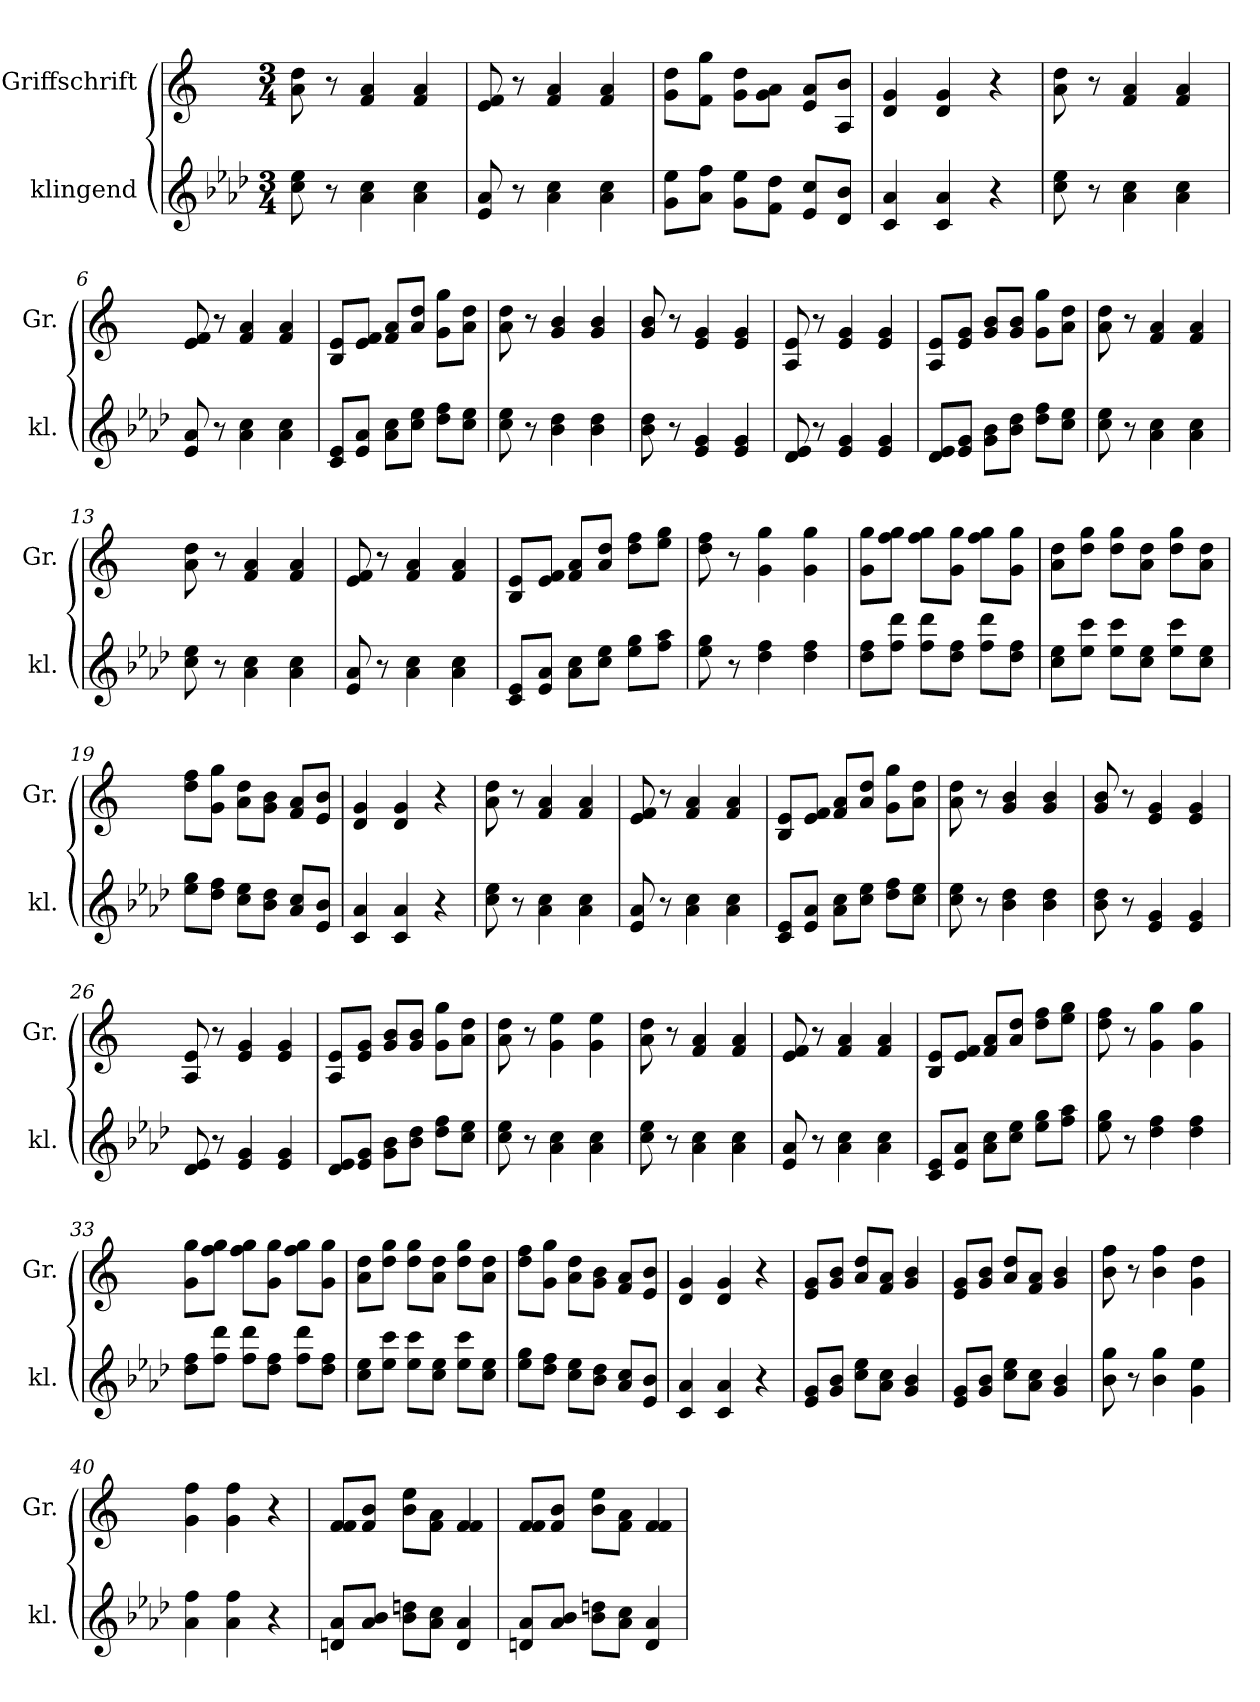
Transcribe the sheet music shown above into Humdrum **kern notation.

**kern	**kern
*part2	*part1
*staff2	*staff1
*I"klingend	*I"Griffschrift
*I'kl.	*I'Gr.
*k[b-e-a-d-]	*
*f:	*
*M3/4	*M3/4
=1	=1
8cc 8ee-	8ai 8ddi
8r	8r
4a- 4cc	4fi 4ai
4a- 4cc	4fi 4ai
=2	=2
8e- 8a-	8ei 8fi
8r	8r
4a- 4cc	4fi 4ai
4a- 4cc	4fi 4ai
=3	=3
8g 8ee-L	8gi 8ddiL
8a- 8ffJ	8fi 8ggiJ
8g 8ee-L	8gi 8ddiL
8dd- 8fJ	8gi 8aiJ
8e- 8ccL	8ei 8aiL
8d- 8b-J	8Ai 8biJ
=4	=4
4c 4a-	4dj 4gj
4c 4a-	4dj 4gj
4r	4r
=5	=5
8cc 8ee-	8ai 8ddi
8r	8r
4a- 4cc	4fi 4ai
4a- 4cc	4fi 4ai
=6	=6
8e- 8a-	8ei 8fi
8r	8r
4a- 4cc	4fi 4ai
4a- 4cc	4fi 4ai
=7	=7
8c 8e-L	8Bi 8eiL
8e- 8a-J	8ei 8fiJ
8a- 8ccL	8fi 8aiL
8cc 8ee-J	8ai 8ddiJ
8dd- 8ffL	8gi 8ggiL
8cc 8ee-J	8ai 8ddiJ
=8	=8
8cc 8ee-	8ai 8ddi
8r	8r
4dd- 4b-	4gi 4bi
4dd- 4b-	4gi 4bi
=9	=9
8dd- 8b-	8gi 8bi
8r	8r
4e- 4g	4ei 4gi
4e- 4g	4ei 4gi
=10	=10
8d- 8e-	8Ai 8ei
8r	8r
4e- 4g	4ei 4gi
4e- 4g	4ei 4gi
=11	=11
8d- 8e-L	8Ai 8eiL
8e- 8gJ	8ei 8giJ
8g 8b-L	8gi 8biL
8dd- 8b-J	8gi 8biJ
8dd- 8ffL	8gi 8ggiL
8cc 8ee-J	8ai 8ddiJ
=12	=12
8cc 8ee-	8ai 8ddi
8r	8r
4a- 4cc	4fi 4ai
4a- 4cc	4fi 4ai
=13	=13
8cc 8ee-	8ai 8ddi
8r	8r
4a- 4cc	4fi 4ai
4a- 4cc	4fi 4ai
=14	=14
8e- 8a-	8ei 8fi
8r	8r
4a- 4cc	4fi 4ai
4a- 4cc	4fi 4ai
=15	=15
8c 8e-L	8Bi 8eiL
8e- 8a-J	8ei 8fiJ
8a- 8ccL	8fi 8aiL
8cc 8ee-J	8ai 8ddiJ
8ee- 8ggL	8ddi 8ffiL
8aa- 8ffJ	8eei 8ggiJ
=16	=16
8ee- 8gg	8ddi 8ffi
8r	8r
4dd- 4ff	4gi 4ggi
4dd- 4ff	4gi 4ggi
=17	=17
8dd- 8ffL	8gi 8ggiL
8ddd- 8ffJ	8ffi 8ggiJ
8ddd- 8ffL	8ffi 8ggiL
8dd- 8ffJ	8gi 8ggiJ
8ddd- 8ffL	8ffi 8ggiL
8dd- 8ffJ	8gi 8ggiJ
=18	=18
8cc 8ee-L	8ai 8ddiL
8ee- 8cccJ	8ddi 8ggiJ
8ee- 8cccL	8ddi 8ggiL
8cc 8ee-J	8ai 8ddiJ
8ee- 8cccL	8ddi 8ggiL
8cc 8ee-J	8ai 8ddiJ
=19	=19
8ee- 8ggL	8ddi 8ffiL
8dd- 8ffJ	8gi 8ggiJ
8cc 8ee-L	8ai 8ddiL
8dd- 8b-J	8gi 8biJ
8a- 8ccL	8fi 8aiL
8e- 8b-J	8ei 8biJ
=20	=20
4c 4a-	4dj 4gj
4c 4a-	4dj 4gj
4r	4r
=21	=21
8cc 8ee-	8ai 8ddi
8r	8r
4a- 4cc	4fi 4ai
4a- 4cc	4fi 4ai
=22	=22
8e- 8a-	8ei 8fi
8r	8r
4a- 4cc	4fi 4ai
4a- 4cc	4fi 4ai
=23	=23
8c 8e-L	8Bi 8eiL
8e- 8a-J	8ei 8fiJ
8a- 8ccL	8fi 8aiL
8cc 8ee-J	8ai 8ddiJ
8dd- 8ffL	8gi 8ggiL
8cc 8ee-J	8ai 8ddiJ
=24	=24
8cc 8ee-	8ai 8ddi
8r	8r
4dd- 4b-	4gi 4bi
4dd- 4b-	4gi 4bi
=25	=25
8dd- 8b-	8gi 8bi
8r	8r
4e- 4g	4ei 4gi
4e- 4g	4ei 4gi
=26	=26
8d- 8e-	8Ai 8ei
8r	8r
4e- 4g	4ei 4gi
4e- 4g	4ei 4gi
=27	=27
8d- 8e-L	8Ai 8eiL
8e- 8gJ	8ei 8giJ
8g 8b-L	8gi 8biL
8dd- 8b-J	8gi 8biJ
8dd- 8ffL	8gi 8ggiL
8cc 8ee-J	8ai 8ddiJ
=28	=28
8cc 8ee-	8ai 8ddi
8r	8r
4a- 4cc	4gj 4eej
4a- 4cc	4gj 4eej
=29	=29
8cc 8ee-	8ai 8ddi
8r	8r
4a- 4cc	4fi 4ai
4a- 4cc	4fi 4ai
=30	=30
8e- 8a-	8ei 8fi
8r	8r
4a- 4cc	4fi 4ai
4a- 4cc	4fi 4ai
=31	=31
8c 8e-L	8Bi 8eiL
8e- 8a-J	8ei 8fiJ
8a- 8ccL	8fi 8aiL
8cc 8ee-J	8ai 8ddiJ
8ee- 8ggL	8ddi 8ffiL
8aa- 8ffJ	8eei 8ggiJ
=32	=32
8ee- 8gg	8ddi 8ffi
8r	8r
4dd- 4ff	4gi 4ggi
4dd- 4ff	4gi 4ggi
=33	=33
8dd- 8ffL	8gi 8ggiL
8ddd- 8ffJ	8ffi 8ggiJ
8ddd- 8ffL	8ffi 8ggiL
8dd- 8ffJ	8gi 8ggiJ
8ddd- 8ffL	8ffi 8ggiL
8dd- 8ffJ	8gi 8ggiJ
=34	=34
8cc 8ee-L	8ai 8ddiL
8ee- 8cccJ	8ddi 8ggiJ
8ee- 8cccL	8ddi 8ggiL
8cc 8ee-J	8ai 8ddiJ
8ee- 8cccL	8ddi 8ggiL
8cc 8ee-J	8ai 8ddiJ
=35	=35
8ee- 8ggL	8ddi 8ffiL
8dd- 8ffJ	8gi 8ggiJ
8cc 8ee-L	8ai 8ddiL
8dd- 8b-J	8gi 8biJ
8a- 8ccL	8fi 8aiL
8e- 8b-J	8ei 8biJ
=36	=36
4c 4a-	4dj 4gj
4c 4a-	4dj 4gj
4r	4r
=37	=37
8e- 8gL	8ei 8giL
8g 8b-J	8gi 8biJ
8cc 8ee-L	8ai 8ddiL
8a- 8ccJ	8fi 8aiJ
4g 4b-	4gi 4bi
=38	=38
8e- 8gL	8ei 8giL
8g 8b-J	8gi 8biJ
8cc 8ee-L	8ai 8ddiL
8a- 8ccJ	8fi 8aiJ
4g 4b-	4gi 4bi
=39	=39
8b- 8gg	8bi 8ffi
8r	8r
4b- 4gg	4bi 4ffi
4g 4ee-	4gi 4ddi
=40	=40
4a- 4ff	4gj 4ffj
4a- 4ff	4gj 4ffj
4r	4r
=41	=41
8d 8a-L	8fi 8fiL
8a- 8b-J	8fi 8biJ
8b- 8ddL	8bi 8eeiL
8a- 8ccJ	8fi 8aiJ
4d 4a-	4fi 4fi
=42	=42
8d 8a-L	8fi 8fiL
8a- 8b-J	8fi 8biJ
8b- 8ddL	8bi 8eeiL
8a- 8ccJ	8fi 8aiJ
4d 4a-	4fi 4fi
=	=
*-	*-
